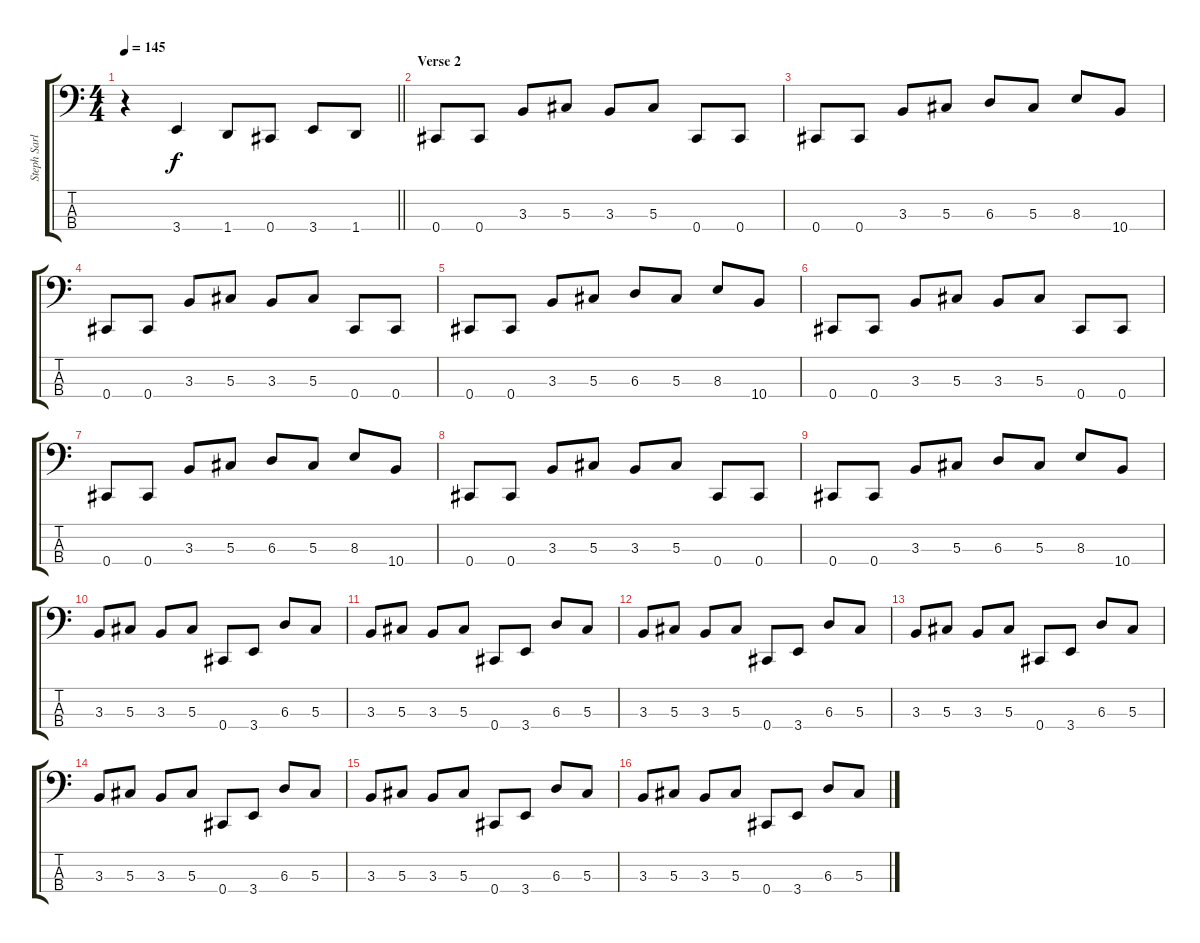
\track ("Steph Sarles (Bass)" "Steph Sarl") {instrument slapbass1}
\staff {score tabs}
\tuning (Gb2 Db2 Ab1 Db1) {hide}
\ts (4 4)
\tempo 145
\clef f4
\barLineRight lightlight
\ks c
r.4{dy f} 3.4.4 1.4.8 0.4.8 3.4.8 1.4.8 |
\section ("" "Verse 2")
0.4.8 0.4.8 3.3.8 5.3.8 3.3.8 5.3.8 0.4.8 0.4.8 |
0.4.8 0.4.8 3.3.8 5.3.8 6.3.8 5.3.8 8.3.8 10.4.8 |
0.4.8 0.4.8 3.3.8 5.3.8 3.3.8 5.3.8 0.4.8 0.4.8 |
0.4.8 0.4.8 3.3.8 5.3.8 6.3.8 5.3.8 8.3.8 10.4.8 |
0.4.8 0.4.8 3.3.8 5.3.8 3.3.8 5.3.8 0.4.8 0.4.8 |
0.4.8 0.4.8 3.3.8 5.3.8 6.3.8 5.3.8 8.3.8 10.4.8 |
0.4.8 0.4.8 3.3.8 5.3.8 3.3.8 5.3.8 0.4.8 0.4.8 |
0.4.8 0.4.8 3.3.8 5.3.8 6.3.8 5.3.8 8.3.8 10.4.8 |
3.3.8 5.3.8 3.3.8 5.3.8 0.4.8 3.4.8 6.3.8 5.3.8 |
3.3.8 5.3.8 3.3.8 5.3.8 0.4.8 3.4.8 6.3.8 5.3.8 |
3.3.8 5.3.8 3.3.8 5.3.8 0.4.8 3.4.8 6.3.8 5.3.8 |
3.3.8 5.3.8 3.3.8 5.3.8 0.4.8 3.4.8 6.3.8 5.3.8 |
3.3.8 5.3.8 3.3.8 5.3.8 0.4.8 3.4.8 6.3.8 5.3.8 |
3.3.8 5.3.8 3.3.8 5.3.8 0.4.8 3.4.8 6.3.8 5.3.8 |
3.3.8 5.3.8 3.3.8 5.3.8 0.4.8 3.4.8 6.3.8 5.3.8
